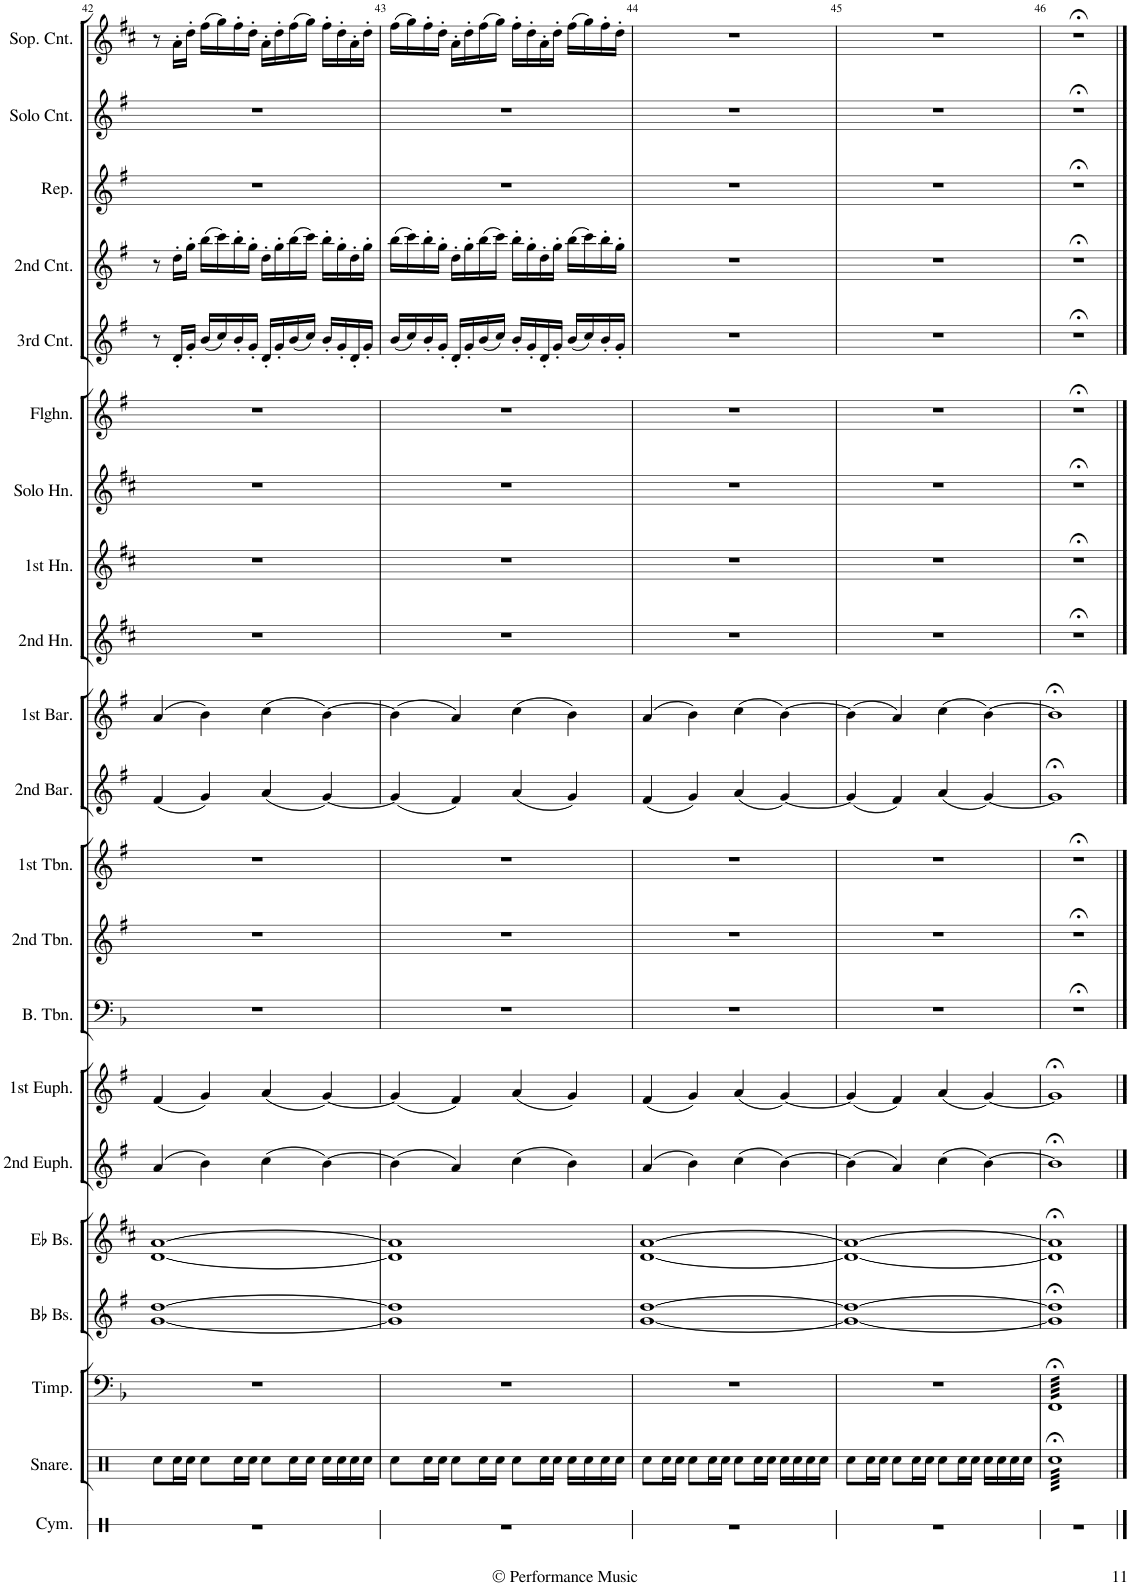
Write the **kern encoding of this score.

**kern	**kern	**kern	**kern	**kern	**kern	**kern	**kern	**kern	**kern	**kern	**kern	**kern	**kern	**kern	**kern	**kern	**kern	**kern	**kern	**kern
*part21	*part20	*part19	*part18	*part17	*part16	*part15	*part14	*part13	*part12	*part11	*part10	*part9	*part8	*part7	*part6	*part5	*part4	*part3	*part2	*part1
*staff21	*staff20	*staff19	*staff18	*staff17	*staff16	*staff15	*staff14	*staff13	*staff12	*staff11	*staff10	*staff9	*staff8	*staff7	*staff6	*staff5	*staff4	*staff3	*staff2	*staff1
*I"Cymbal	*I"Snare Drum	*I"Timpani	*I"Bb Bass	*I"Eb Bass	*I"2nd Euphonium	*I"1st Euphonium	*I"Bass Trombone	*I"2nd Trombone	*I"1st Trombone	*I"2nd Baritone	*I"1st Baritone	*I"2nd Horn	*I"1st Horn	*I"Solo Horn	*I"Flugelhorn	*I"3rd Cornet	*I"2nd Cornet	*I"Repiano	*I"Solo Cornet	*I"Soprano Cornet
*I'Cym.	*I'Snare.	*I'Timp.	*I'Bb Bs.	*I'Eb Bs.	*I'2nd Euph.	*I'1st Euph.	*I'B. Tbn.	*I'2nd Tbn.	*I'1st Tbn.	*I'2nd Bar.	*I'1st Bar.	*I'2nd Hn.	*I'1st Hn.	*I'Solo Hn.	*I'Flghn.	*I'3rd Cnt.	*I'2nd Cnt.	*I'Rep.	*I'Solo Cnt.	*I'Sop. Cnt.
!!LO:PB:g=z
*clefX	*clefX	*clefF4	*clefG2	*clefG2	*clefG2	*clefG2	*clefF4	*clefG2	*clefG2	*clefG2	*clefG2	*clefG2	*clefG2	*clefG2	*clefG2	*clefG2	*clefG2	*clefG2	*clefG2	*clefG2
*	*	*	*Trd15c26	*Trd12c21	*	*Trd8c14	*	*Trd8c14	*Trd8c14	*Trd8c14	*Trd8c14	*Trd5c9	*Trd5c9	*Trd5c9	*Trd1c2	*Trd1c2	*Trd1c2	*Trd1c2	*Trd1c2	*Trd-2c-3
*k[]	*k[]	*k[b-]	*k[f#]	*k[f#c#]	*k[f#]	*k[f#]	*k[b-]	*k[f#]	*k[f#]	*k[f#]	*k[f#]	*k[f#c#]	*k[f#c#]	*k[f#c#]	*k[f#]	*k[f#]	*k[f#]	*k[f#]	*k[f#]	*k[f#c#]
*M4/4	*M4/4	*M4/4	*M4/4	*M4/4	*M4/4	*M4/4	*M4/4	*M4/4	*M4/4	*M4/4	*M4/4	*M4/4	*M4/4	*M4/4	*M4/4	*M4/4	*M4/4	*M4/4	*M4/4	*M4/4
=42	=42	=42	=42	=42	=42	=42	=42	=42	=42	=42	=42	=42	=42	=42	=42	=42	=42	=42	=42	=42
1r	8Rcc\L	1r	[1g [1dd	[1d [1a	(4a/	(4f#/	1r	1r	1r	(4f#/	(4a/	1r	1r	1r	1r	8r	8r	1r	1r	8r
.	16Rcc\L	.	.	.	.	.	.	.	.	.	.	.	.	.	.	16d'/LL	16dd'\LL	.	.	16a'\LL
.	16Rcc\JJ	.	.	.	.	.	.	.	.	.	.	.	.	.	.	16g'/JJ	16gg'\JJ	.	.	16dd'\JJ
.	8Rcc\L	.	.	.	4b\)	4g/)	.	.	.	4g/)	4b\)	.	.	.	.	(16b/LL	(16bb\LL	.	.	(16ff#\LL
.	.	.	.	.	.	.	.	.	.	.	.	.	.	.	.	16cc/)	16ccc\)	.	.	16gg\)
.	16Rcc\L	.	.	.	.	.	.	.	.	.	.	.	.	.	.	16b'/	16bb'\	.	.	16ff#'\
.	16Rcc\JJ	.	.	.	.	.	.	.	.	.	.	.	.	.	.	16g'/JJ	16gg'\JJ	.	.	16dd'\JJ
.	8Rcc\L	.	.	.	(4cc\	(4a/	.	.	.	(4a/	(4cc\	.	.	.	.	16d'/LL	16dd'\LL	.	.	16a'\LL
.	.	.	.	.	.	.	.	.	.	.	.	.	.	.	.	16g'/	16gg'\	.	.	16dd'\
.	16Rcc\L	.	.	.	.	.	.	.	.	.	.	.	.	.	.	(16b/	(16bb\	.	.	(16ff#\
.	16Rcc\JJ	.	.	.	.	.	.	.	.	.	.	.	.	.	.	16cc/JJ)	16ccc\JJ)	.	.	16gg\JJ)
.	16Rcc\LL	.	.	.	[4b\)	[4g/)	.	.	.	[4g/)	[4b\)	.	.	.	.	16b'/LL	16bb'\LL	.	.	16ff#'\LL
.	16Rcc\	.	.	.	.	.	.	.	.	.	.	.	.	.	.	16g'/	16gg'\	.	.	16dd'\
.	16Rcc\	.	.	.	.	.	.	.	.	.	.	.	.	.	.	16d'/	16dd'\	.	.	16a'\
.	16Rcc\JJ	.	.	.	.	.	.	.	.	.	.	.	.	.	.	16g'/JJ	16gg'\JJ	.	.	16dd'\JJ
=43	=43	=43	=43	=43	=43	=43	=43	=43	=43	=43	=43	=43	=43	=43	=43	=43	=43	=43	=43	=43
1r	8Rcc\L	1r	1g] 1dd]	1d] 1a]	(4b\]	(4g/]	1r	1r	1r	(4g/]	(4b\]	1r	1r	1r	1r	(16b/LL	(16bb\LL	1r	1r	(16ff#\LL
.	.	.	.	.	.	.	.	.	.	.	.	.	.	.	.	16cc/)	16ccc\)	.	.	16gg\)
.	16Rcc\L	.	.	.	.	.	.	.	.	.	.	.	.	.	.	16b'/	16bb'\	.	.	16ff#'\
.	16Rcc\JJ	.	.	.	.	.	.	.	.	.	.	.	.	.	.	16g'/JJ	16gg'\JJ	.	.	16dd'\JJ
.	8Rcc\L	.	.	.	4a/)	4f#/)	.	.	.	4f#/)	4a/)	.	.	.	.	16d'/LL	16dd'\LL	.	.	16a'\LL
.	.	.	.	.	.	.	.	.	.	.	.	.	.	.	.	16g'/	16gg'\	.	.	16dd'\
.	16Rcc\L	.	.	.	.	.	.	.	.	.	.	.	.	.	.	(16b/	(16bb\	.	.	(16ff#\
.	16Rcc\JJ	.	.	.	.	.	.	.	.	.	.	.	.	.	.	16cc/JJ)	16ccc\JJ)	.	.	16gg\JJ)
.	8Rcc\L	.	.	.	(4cc\	(4a/	.	.	.	(4a/	(4cc\	.	.	.	.	16b'/LL	16bb'\LL	.	.	16ff#'\LL
.	.	.	.	.	.	.	.	.	.	.	.	.	.	.	.	16g'/	16gg'\	.	.	16dd'\
.	16Rcc\L	.	.	.	.	.	.	.	.	.	.	.	.	.	.	16d'/	16dd'\	.	.	16a'\
.	16Rcc\JJ	.	.	.	.	.	.	.	.	.	.	.	.	.	.	16g'/JJ	16gg'\JJ	.	.	16dd'\JJ
.	16Rcc\LL	.	.	.	4b\)	4g/)	.	.	.	4g/)	4b\)	.	.	.	.	(16b/LL	(16bb\LL	.	.	(16ff#\LL
.	16Rcc\	.	.	.	.	.	.	.	.	.	.	.	.	.	.	16cc/)	16ccc\)	.	.	16gg\)
.	16Rcc\	.	.	.	.	.	.	.	.	.	.	.	.	.	.	16b'/	16bb'\	.	.	16ff#'\
.	16Rcc\JJ	.	.	.	.	.	.	.	.	.	.	.	.	.	.	16g'/JJ	16gg'\JJ	.	.	16dd'\JJ
=44	=44	=44	=44	=44	=44	=44	=44	=44	=44	=44	=44	=44	=44	=44	=44	=44	=44	=44	=44	=44
1r	8Rcc\L	1r	[1g [1dd	[1d [1a	(4a/	(4f#/	1r	1r	1r	(4f#/	(4a/	1r	1r	1r	1r	1r	1r	1r	1r	1r
.	16Rcc\L	.	.	.	.	.	.	.	.	.	.	.	.	.	.	.	.	.	.	.
.	16Rcc\JJ	.	.	.	.	.	.	.	.	.	.	.	.	.	.	.	.	.	.	.
.	8Rcc\L	.	.	.	4b\)	4g/)	.	.	.	4g/)	4b\)	.	.	.	.	.	.	.	.	.
.	16Rcc\L	.	.	.	.	.	.	.	.	.	.	.	.	.	.	.	.	.	.	.
.	16Rcc\JJ	.	.	.	.	.	.	.	.	.	.	.	.	.	.	.	.	.	.	.
.	8Rcc\L	.	.	.	(4cc\	(4a/	.	.	.	(4a/	(4cc\	.	.	.	.	.	.	.	.	.
.	16Rcc\L	.	.	.	.	.	.	.	.	.	.	.	.	.	.	.	.	.	.	.
.	16Rcc\JJ	.	.	.	.	.	.	.	.	.	.	.	.	.	.	.	.	.	.	.
.	16Rcc\LL	.	.	.	[4b\)	[4g/)	.	.	.	[4g/)	[4b\)	.	.	.	.	.	.	.	.	.
.	16Rcc\	.	.	.	.	.	.	.	.	.	.	.	.	.	.	.	.	.	.	.
.	16Rcc\	.	.	.	.	.	.	.	.	.	.	.	.	.	.	.	.	.	.	.
.	16Rcc\JJ	.	.	.	.	.	.	.	.	.	.	.	.	.	.	.	.	.	.	.
=45	=45	=45	=45	=45	=45	=45	=45	=45	=45	=45	=45	=45	=45	=45	=45	=45	=45	=45	=45	=45
1r	8Rcc\L	1r	1g_ 1dd_	1d_ 1a_	(4b\]	(4g/]	1r	1r	1r	(4g/]	(4b\]	1r	1r	1r	1r	1r	1r	1r	1r	1r
.	16Rcc\L	.	.	.	.	.	.	.	.	.	.	.	.	.	.	.	.	.	.	.
.	16Rcc\JJ	.	.	.	.	.	.	.	.	.	.	.	.	.	.	.	.	.	.	.
.	8Rcc\L	.	.	.	4a/)	4f#/)	.	.	.	4f#/)	4a/)	.	.	.	.	.	.	.	.	.
.	16Rcc\L	.	.	.	.	.	.	.	.	.	.	.	.	.	.	.	.	.	.	.
.	16Rcc\JJ	.	.	.	.	.	.	.	.	.	.	.	.	.	.	.	.	.	.	.
.	8Rcc\L	.	.	.	(4cc\	(4a/	.	.	.	(4a/	(4cc\	.	.	.	.	.	.	.	.	.
.	16Rcc\L	.	.	.	.	.	.	.	.	.	.	.	.	.	.	.	.	.	.	.
.	16Rcc\JJ	.	.	.	.	.	.	.	.	.	.	.	.	.	.	.	.	.	.	.
.	16Rcc\LL	.	.	.	[4b\)	[4g/)	.	.	.	[4g/)	[4b\)	.	.	.	.	.	.	.	.	.
.	16Rcc\	.	.	.	.	.	.	.	.	.	.	.	.	.	.	.	.	.	.	.
.	16Rcc\	.	.	.	.	.	.	.	.	.	.	.	.	.	.	.	.	.	.	.
.	16Rcc\JJ	.	.	.	.	.	.	.	.	.	.	.	.	.	.	.	.	.	.	.
=46	=46	=46	=46	=46	=46	=46	=46	=46	=46	=46	=46	=46	=46	=46	=46	=46	=46	=46	=46	=46
*	*tremolo	*	*	*	*	*	*	*	*	*	*	*	*	*	*	*	*	*	*	*
*	*	*tremolo	*	*	*	*	*	*	*	*	*	*	*	*	*	*	*	*	*	*
1r	64Rcc;<LLLL	64FF;<LLLL	1g];< 1dd];<	1d];< 1a];<	1b;<]	1g;<]	1r;<	1r;<	1r;<	1g;<]	1b;<]	1r;<	1r;<	1r;<	1r;<	1r;<	1r;<	1r;<	1r;<	1r;<
.	64Rcc;<	64FF;<	.	.	.	.	.	.	.	.	.	.	.	.	.	.	.	.	.	.
.	64Rcc;<	64FF;<	.	.	.	.	.	.	.	.	.	.	.	.	.	.	.	.	.	.
.	64Rcc;<	64FF;<	.	.	.	.	.	.	.	.	.	.	.	.	.	.	.	.	.	.
.	64Rcc;<	64FF;<	.	.	.	.	.	.	.	.	.	.	.	.	.	.	.	.	.	.
.	64Rcc;<	64FF;<	.	.	.	.	.	.	.	.	.	.	.	.	.	.	.	.	.	.
.	64Rcc;<	64FF;<	.	.	.	.	.	.	.	.	.	.	.	.	.	.	.	.	.	.
.	64Rcc;<	64FF;<	.	.	.	.	.	.	.	.	.	.	.	.	.	.	.	.	.	.
.	64Rcc;<	64FF;<	.	.	.	.	.	.	.	.	.	.	.	.	.	.	.	.	.	.
.	64Rcc;<	64FF;<	.	.	.	.	.	.	.	.	.	.	.	.	.	.	.	.	.	.
.	64Rcc;<	64FF;<	.	.	.	.	.	.	.	.	.	.	.	.	.	.	.	.	.	.
.	64Rcc;<	64FF;<	.	.	.	.	.	.	.	.	.	.	.	.	.	.	.	.	.	.
.	64Rcc;<	64FF;<	.	.	.	.	.	.	.	.	.	.	.	.	.	.	.	.	.	.
.	64Rcc;<	64FF;<	.	.	.	.	.	.	.	.	.	.	.	.	.	.	.	.	.	.
.	64Rcc;<	64FF;<	.	.	.	.	.	.	.	.	.	.	.	.	.	.	.	.	.	.
.	64Rcc;<	64FF;<	.	.	.	.	.	.	.	.	.	.	.	.	.	.	.	.	.	.
.	64Rcc;<	64FF;<	.	.	.	.	.	.	.	.	.	.	.	.	.	.	.	.	.	.
.	64Rcc;<	64FF;<	.	.	.	.	.	.	.	.	.	.	.	.	.	.	.	.	.	.
.	64Rcc;<	64FF;<	.	.	.	.	.	.	.	.	.	.	.	.	.	.	.	.	.	.
.	64Rcc;<	64FF;<	.	.	.	.	.	.	.	.	.	.	.	.	.	.	.	.	.	.
.	64Rcc;<	64FF;<	.	.	.	.	.	.	.	.	.	.	.	.	.	.	.	.	.	.
.	64Rcc;<	64FF;<	.	.	.	.	.	.	.	.	.	.	.	.	.	.	.	.	.	.
.	64Rcc;<	64FF;<	.	.	.	.	.	.	.	.	.	.	.	.	.	.	.	.	.	.
.	64Rcc;<	64FF;<	.	.	.	.	.	.	.	.	.	.	.	.	.	.	.	.	.	.
.	64Rcc;<	64FF;<	.	.	.	.	.	.	.	.	.	.	.	.	.	.	.	.	.	.
.	64Rcc;<	64FF;<	.	.	.	.	.	.	.	.	.	.	.	.	.	.	.	.	.	.
.	64Rcc;<	64FF;<	.	.	.	.	.	.	.	.	.	.	.	.	.	.	.	.	.	.
.	64Rcc;<	64FF;<	.	.	.	.	.	.	.	.	.	.	.	.	.	.	.	.	.	.
.	64Rcc;<	64FF;<	.	.	.	.	.	.	.	.	.	.	.	.	.	.	.	.	.	.
.	64Rcc;<	64FF;<	.	.	.	.	.	.	.	.	.	.	.	.	.	.	.	.	.	.
.	64Rcc;<	64FF;<	.	.	.	.	.	.	.	.	.	.	.	.	.	.	.	.	.	.
.	64Rcc;<	64FF;<	.	.	.	.	.	.	.	.	.	.	.	.	.	.	.	.	.	.
.	64Rcc;<	64FF;<	.	.	.	.	.	.	.	.	.	.	.	.	.	.	.	.	.	.
.	64Rcc;<	64FF;<	.	.	.	.	.	.	.	.	.	.	.	.	.	.	.	.	.	.
.	64Rcc;<	64FF;<	.	.	.	.	.	.	.	.	.	.	.	.	.	.	.	.	.	.
.	64Rcc;<	64FF;<	.	.	.	.	.	.	.	.	.	.	.	.	.	.	.	.	.	.
.	64Rcc;<	64FF;<	.	.	.	.	.	.	.	.	.	.	.	.	.	.	.	.	.	.
.	64Rcc;<	64FF;<	.	.	.	.	.	.	.	.	.	.	.	.	.	.	.	.	.	.
.	64Rcc;<	64FF;<	.	.	.	.	.	.	.	.	.	.	.	.	.	.	.	.	.	.
.	64Rcc;<	64FF;<	.	.	.	.	.	.	.	.	.	.	.	.	.	.	.	.	.	.
.	64Rcc;<	64FF;<	.	.	.	.	.	.	.	.	.	.	.	.	.	.	.	.	.	.
.	64Rcc;<	64FF;<	.	.	.	.	.	.	.	.	.	.	.	.	.	.	.	.	.	.
.	64Rcc;<	64FF;<	.	.	.	.	.	.	.	.	.	.	.	.	.	.	.	.	.	.
.	64Rcc;<	64FF;<	.	.	.	.	.	.	.	.	.	.	.	.	.	.	.	.	.	.
.	64Rcc;<	64FF;<	.	.	.	.	.	.	.	.	.	.	.	.	.	.	.	.	.	.
.	64Rcc;<	64FF;<	.	.	.	.	.	.	.	.	.	.	.	.	.	.	.	.	.	.
.	64Rcc;<	64FF;<	.	.	.	.	.	.	.	.	.	.	.	.	.	.	.	.	.	.
.	64Rcc;<	64FF;<	.	.	.	.	.	.	.	.	.	.	.	.	.	.	.	.	.	.
.	64Rcc;<	64FF;<	.	.	.	.	.	.	.	.	.	.	.	.	.	.	.	.	.	.
.	64Rcc;<	64FF;<	.	.	.	.	.	.	.	.	.	.	.	.	.	.	.	.	.	.
.	64Rcc;<	64FF;<	.	.	.	.	.	.	.	.	.	.	.	.	.	.	.	.	.	.
.	64Rcc;<	64FF;<	.	.	.	.	.	.	.	.	.	.	.	.	.	.	.	.	.	.
.	64Rcc;<	64FF;<	.	.	.	.	.	.	.	.	.	.	.	.	.	.	.	.	.	.
.	64Rcc;<	64FF;<	.	.	.	.	.	.	.	.	.	.	.	.	.	.	.	.	.	.
.	64Rcc;<	64FF;<	.	.	.	.	.	.	.	.	.	.	.	.	.	.	.	.	.	.
.	64Rcc;<	64FF;<	.	.	.	.	.	.	.	.	.	.	.	.	.	.	.	.	.	.
.	64Rcc;<	64FF;<	.	.	.	.	.	.	.	.	.	.	.	.	.	.	.	.	.	.
.	64Rcc;<	64FF;<	.	.	.	.	.	.	.	.	.	.	.	.	.	.	.	.	.	.
.	64Rcc;<	64FF;<	.	.	.	.	.	.	.	.	.	.	.	.	.	.	.	.	.	.
.	64Rcc;<	64FF;<	.	.	.	.	.	.	.	.	.	.	.	.	.	.	.	.	.	.
.	64Rcc;<	64FF;<	.	.	.	.	.	.	.	.	.	.	.	.	.	.	.	.	.	.
.	64Rcc;<	64FF;<	.	.	.	.	.	.	.	.	.	.	.	.	.	.	.	.	.	.
.	64Rcc;<	64FF;<	.	.	.	.	.	.	.	.	.	.	.	.	.	.	.	.	.	.
.	64Rcc;<JJJJ	64FF;<JJJJ	.	.	.	.	.	.	.	.	.	.	.	.	.	.	.	.	.	.
*	*	*Xtremolo	*	*	*	*	*	*	*	*	*	*	*	*	*	*	*	*	*	*
*	*Xtremolo	*	*	*	*	*	*	*	*	*	*	*	*	*	*	*	*	*	*	*
==	==	==	==	==	==	==	==	==	==	==	==	==	==	==	==	==	==	==	==	==
*-	*-	*-	*-	*-	*-	*-	*-	*-	*-	*-	*-	*-	*-	*-	*-	*-	*-	*-	*-	*-
